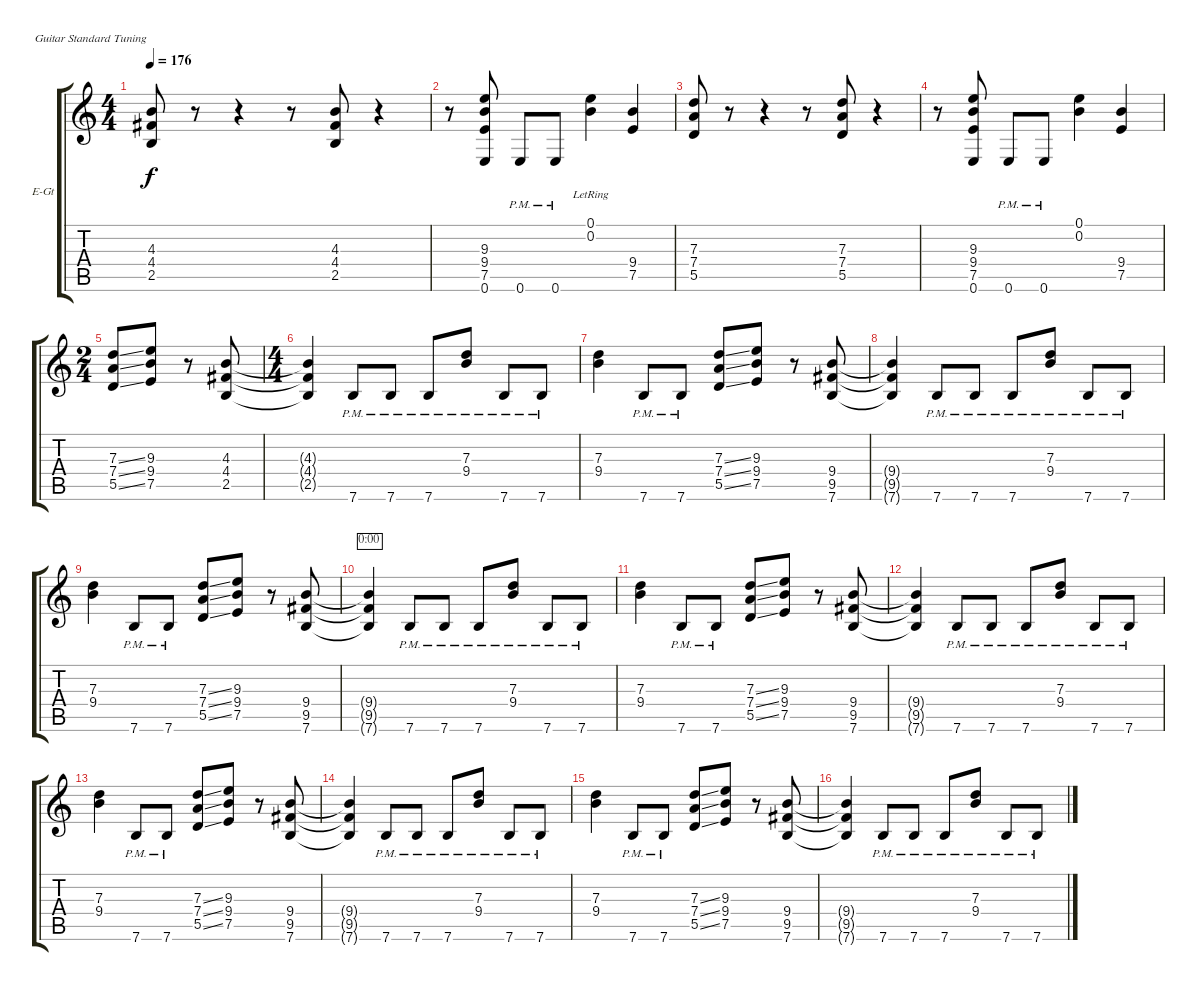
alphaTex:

\bracketExtendMode groupsimilarinstruments
\firstSystemTrackNameOrientation horizontal
\otherSystemsTrackNameOrientation horizontal
\track ("Rytmic Guitar" "E-Gt") {instrument distortionguitar}
\staff {score tabs}
\tuning (E4 B3 G3 D3 A2 E2)
\ts (4 4)
\tempo 176
\clef g2
\ks c
(4.3 4.4 2.5).8{dy f} r.8 r.4 r.8 (4.3 4.4 2.5).8 r.4 |
r.8 (9.3 9.4 7.5 0.6).8 0.6{pm}.8 0.6{pm}.8 (0.1{lr} 0.2).4 (9.4 7.5).4 |
(7.3 7.4 5.5).8 r.8 r.4 r.8 (7.3 7.4 5.5).8 r.4 |
r.8 (9.3 9.4 7.5 0.6).8 0.6{pm}.8 0.6{pm}.8 (0.1 0.2).4 (9.4 7.5).4 |
\ts (2 4)
\beaming (8 2 2)
(7.3{ss} 7.4{ss} 5.5{ss}).8 (9.3 9.4 7.5).8 r.8 (4.3 4.4 2.5).8 |
\ts (4 4)
\beaming (8 2 2 2 2)
(4.3{t} 4.4{t} 2.5{t}).4 7.6{pm}.8 7.6{pm}.8 7.6{pm}.8 (7.3{pm} 9.4{pm}).8 7.6{pm}.8 7.6{pm}.8 |
(7.3 9.4).4 7.6{pm}.8 7.6{pm}.8 (7.3{ss} 7.4{ss} 5.5{ss}).8 (9.3 9.4 7.5).8 r.8 (9.4 9.5 7.6).8 |
(9.4{t} 9.5{t} 7.6{t}).4 7.6{pm}.8 7.6{pm}.8 7.6{pm}.8 (7.3{pm} 9.4{pm}).8 7.6{pm}.8 7.6{pm}.8 |
(7.3 9.4).4 7.6{pm}.8 7.6{pm}.8 (7.3{ss} 7.4{ss} 5.5{ss}).8 (9.3 9.4 7.5).8 r.8 (9.4 9.5 7.6).8 |
(9.4{t} 9.5{t} 7.6{t}).4{timer} 7.6{pm}.8 7.6{pm}.8 7.6{pm}.8 (7.3{pm} 9.4{pm}).8 7.6{pm}.8 7.6{pm}.8 |
(7.3 9.4).4 7.6{pm}.8 7.6{pm}.8 (7.3{ss} 7.4{ss} 5.5{ss}).8 (9.3 9.4 7.5).8 r.8 (9.4 9.5 7.6).8 |
(9.4{t} 9.5{t} 7.6{t}).4 7.6{pm}.8 7.6{pm}.8 7.6{pm}.8 (7.3{pm} 9.4{pm}).8 7.6{pm}.8 7.6{pm}.8 |
(7.3 9.4).4 7.6{pm}.8 7.6{pm}.8 (7.3{ss} 7.4{ss} 5.5{ss}).8 (9.3 9.4 7.5).8 r.8 (9.4 9.5 7.6).8 |
(9.4{t} 9.5{t} 7.6{t}).4 7.6{pm}.8 7.6{pm}.8 7.6{pm}.8 (7.3{pm} 9.4{pm}).8 7.6{pm}.8 7.6{pm}.8 |
(7.3 9.4).4 7.6{pm}.8 7.6{pm}.8 (7.3{ss} 7.4{ss} 5.5{ss}).8 (9.3 9.4 7.5).8 r.8 (9.4 9.5 7.6).8 |
(9.4{t} 9.5{t} 7.6{t}).4 7.6{pm}.8 7.6{pm}.8 7.6{pm}.8 (7.3{pm} 9.4{pm}).8 7.6{pm}.8 7.6{pm}.8
